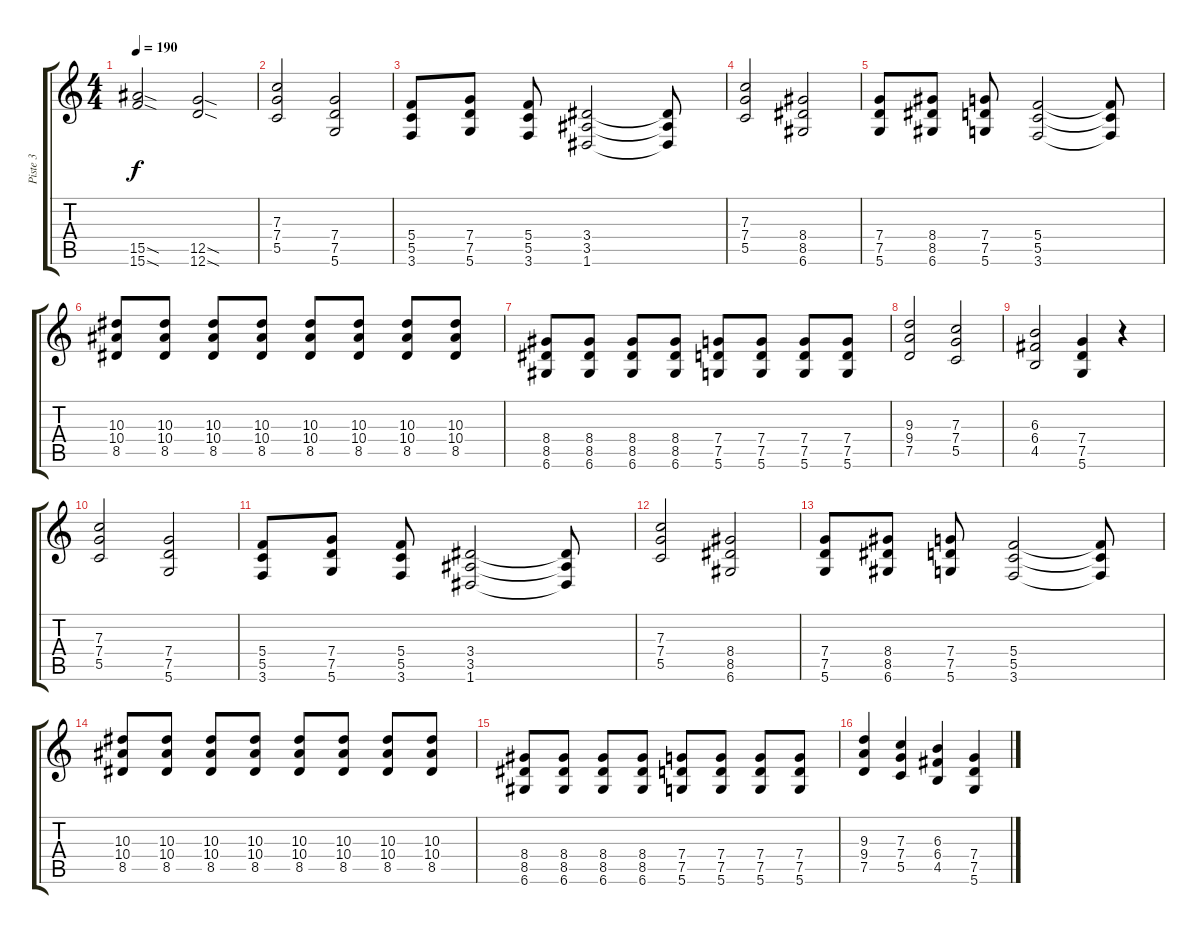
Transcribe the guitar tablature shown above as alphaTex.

\track ("Piste 3" "Piste 3") {instrument distortionguitar}
\staff {score tabs}
\tuning (D4 A3 F3 C3 G2 D2) {hide}
\ts (4 4)
\tempo 190
\clef g2
\ks c
(15.5{sod} 15.6{sod}).2{dy f} (12.5{sod} 12.6{sod}).2 |
(7.3 7.4 5.5).2 (7.4 7.5 5.6).2 |
(5.4 5.5 3.6).8 (7.4 7.5 5.6).8 (5.4 5.5 3.6).8 (3.4 3.5 1.6).2 (3.4{t} 3.5{t} 1.6{t}).8 |
(7.3 7.4 5.5).2 (8.4 8.5 6.6).2 |
(7.4 7.5 5.6).8 (8.4 8.5 6.6).8 (7.4 7.5 5.6).8 (5.4 5.5 3.6).2 (5.4{t} 5.5{t} 3.6{t}).8 |
(10.3 10.4 8.5).8 (10.3 10.4 8.5).8 (10.3 10.4 8.5).8 (10.3 10.4 8.5).8 (10.3 10.4 8.5).8 (10.3 10.4 8.5).8 (10.3 10.4 8.5).8 (10.3 10.4 8.5).8 |
(8.4 8.5 6.6).8 (8.4 8.5 6.6).8 (8.4 8.5 6.6).8 (8.4 8.5 6.6).8 (7.4 7.5 5.6).8 (7.4 7.5 5.6).8 (7.4 7.5 5.6).8 (7.4 7.5 5.6).8 |
(9.3 9.4 7.5).2 (7.3 7.4 5.5).2 |
(6.3 6.4 4.5).2 (7.4 7.5 5.6).4 r.4 |
(7.3 7.4 5.5).2 (7.4 7.5 5.6).2 |
(5.4 5.5 3.6).8 (7.4 7.5 5.6).8 (5.4 5.5 3.6).8 (3.4 3.5 1.6).2 (3.4{t} 3.5{t} 1.6{t}).8 |
(7.3 7.4 5.5).2 (8.4 8.5 6.6).2 |
(7.4 7.5 5.6).8 (8.4 8.5 6.6).8 (7.4 7.5 5.6).8 (5.4 5.5 3.6).2 (5.4{t} 5.5{t} 3.6{t}).8 |
(10.3 10.4 8.5).8 (10.3 10.4 8.5).8 (10.3 10.4 8.5).8 (10.3 10.4 8.5).8 (10.3 10.4 8.5).8 (10.3 10.4 8.5).8 (10.3 10.4 8.5).8 (10.3 10.4 8.5).8 |
(8.4 8.5 6.6).8 (8.4 8.5 6.6).8 (8.4 8.5 6.6).8 (8.4 8.5 6.6).8 (7.4 7.5 5.6).8 (7.4 7.5 5.6).8 (7.4 7.5 5.6).8 (7.4 7.5 5.6).8 |
(9.3 9.4 7.5).4 (7.3 7.4 5.5).4 (6.3 6.4 4.5).4 (7.4 7.5 5.6).4
